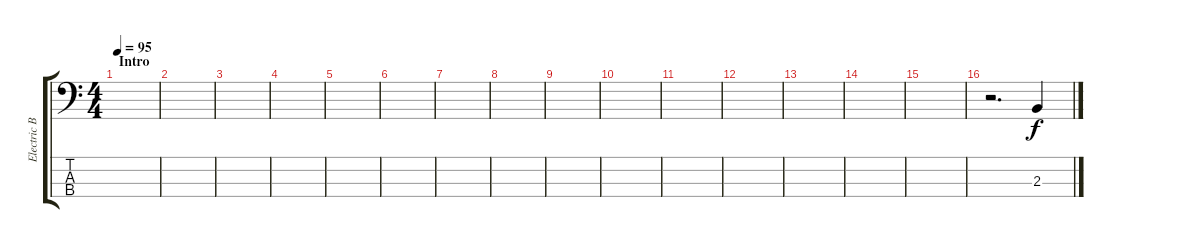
\track ("Electric Bass" "Electric B") {instrument electricbassfinger}
\staff {score tabs}
\tuning (G2 D2 A1 E1) {hide}
\ts (4 4)
\section ("" "Intro")
\tempo 95
\clef f4
\ks c
|
|
|
|
|
|
|
|
|
|
|
|
|
|
|
r.2{d} 2.3{sl}.4
